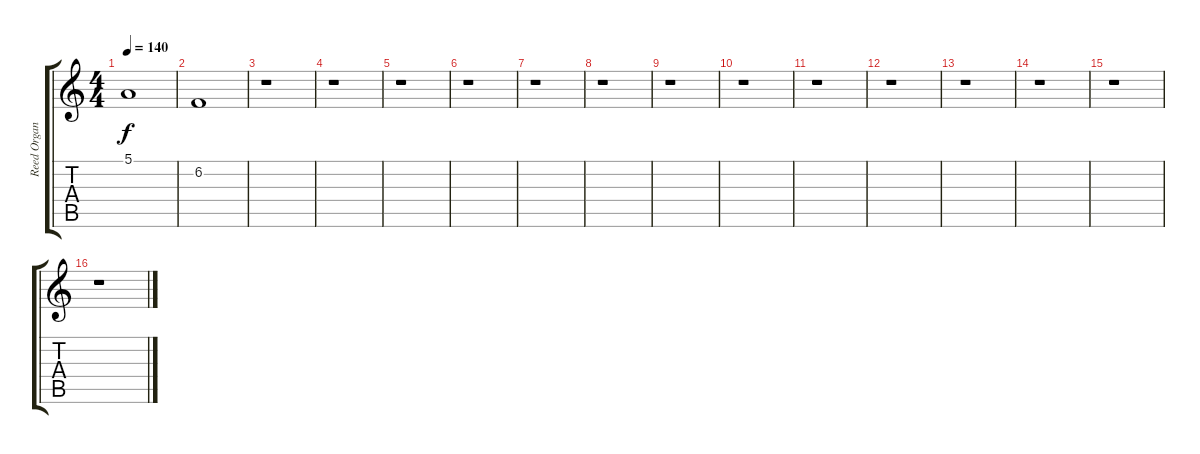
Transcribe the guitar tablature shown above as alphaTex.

\track ("Reed Organ" "Reed Organ") {instrument reedorgan}
\staff {score tabs}
\tuning (E4 B3 G3 D3 A2 E2) {hide}
\ts (4 4)
\tempo 140
\clef g2
\ks c
5.1.1{dy f} |
6.2.1 |
r.1 |
r.1 |
r.1 |
r.1 |
r.1 |
r.1 |
r.1 |
r.1 |
r.1 |
r.1 |
r.1 |
r.1 |
r.1 |
r.1
